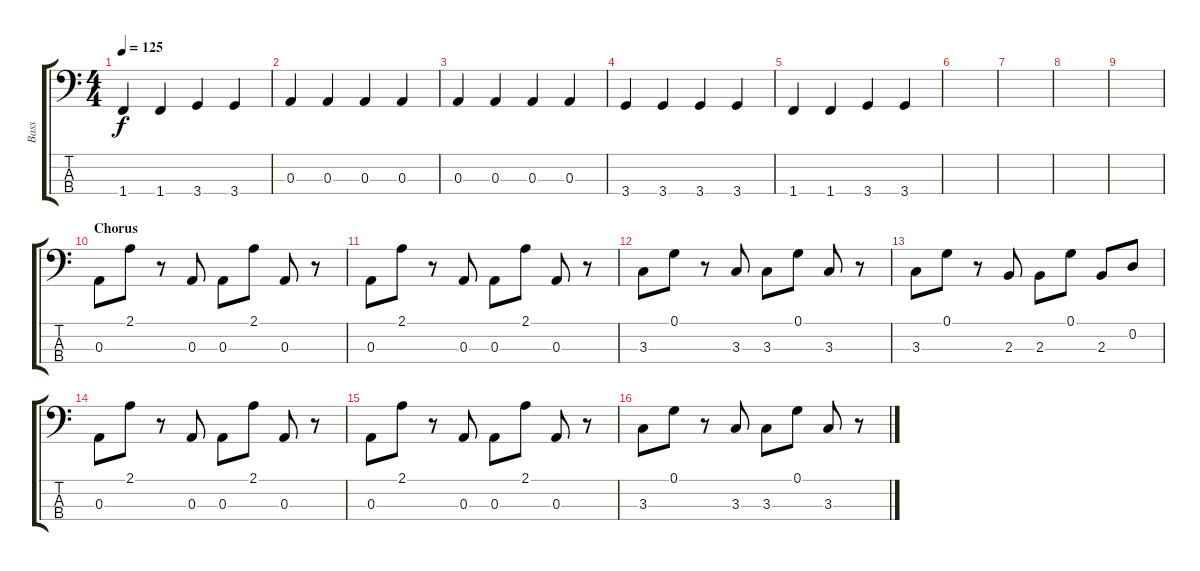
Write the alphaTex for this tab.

\track ("Bass" "Bass") {instrument electricbassfinger}
\staff {score tabs}
\tuning (G2 D2 A1 E1) {hide}
\ts (4 4)
\tempo 125
\clef f4
\ks c
1.4.4{dy f} 1.4.4 3.4.4 3.4.4 |
0.3.4 0.3.4 0.3.4 0.3.4 |
0.3.4 0.3.4 0.3.4 0.3.4 |
3.4.4 3.4.4 3.4.4 3.4.4 |
1.4.4 1.4.4 3.4.4 3.4.4 |
|
|
|
|
\section ("" "Chorus")
0.3.8 2.1.8 r.8 0.3.8 0.3.8 2.1.8 0.3.8 r.8 |
0.3.8 2.1.8 r.8 0.3.8 0.3.8 2.1.8 0.3.8 r.8 |
3.3.8 0.1.8 r.8 3.3.8 3.3.8 0.1.8 3.3.8 r.8 |
3.3.8 0.1.8 r.8 2.3.8 2.3.8 0.1.8 2.3.8 0.2.8 |
0.3.8 2.1.8 r.8 0.3.8 0.3.8 2.1.8 0.3.8 r.8 |
0.3.8 2.1.8 r.8 0.3.8 0.3.8 2.1.8 0.3.8 r.8 |
3.3.8 0.1.8 r.8 3.3.8 3.3.8 0.1.8 3.3.8 r.8
